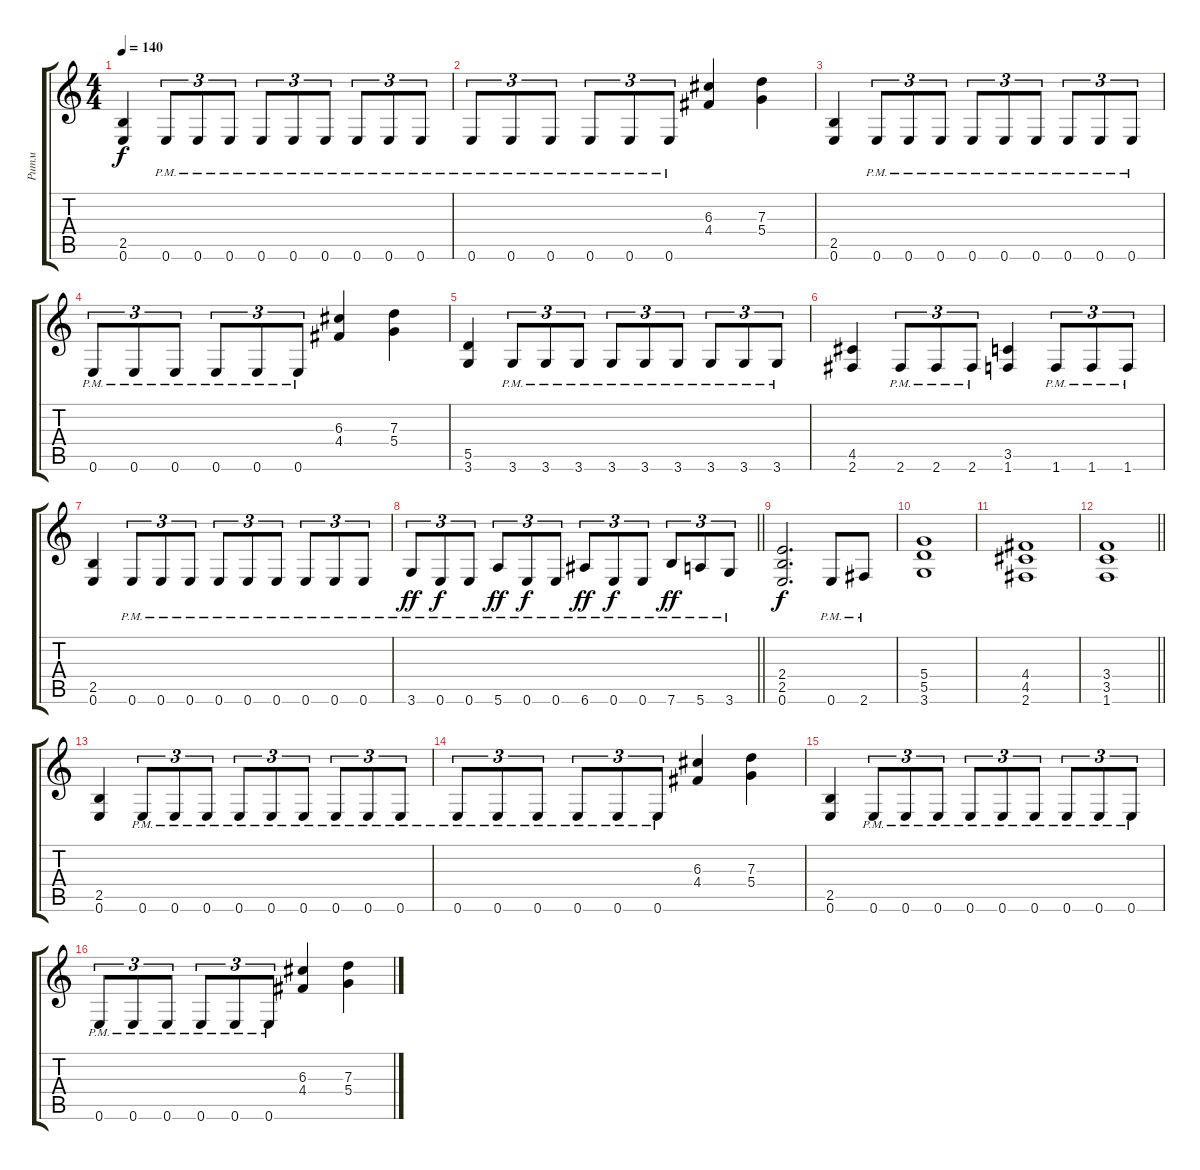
\track ("Ритм" "Ритм") {instrument distortionguitar}
\staff {score tabs}
\tuning (E4 B3 G3 D3 A2 E2) {hide}
\ts (4 4)
\tempo 140
\clef g2
\ks c
(2.5 0.6).4{dy f} 0.6{pm}.8{tu (3 2)} 0.6{pm}.8{tu (3 2)} 0.6{pm}.8{tu (3 2)} 0.6{pm}.8{tu (3 2)} 0.6{pm}.8{tu (3 2)} 0.6{pm}.8{tu (3 2)} 0.6{pm}.8{tu (3 2)} 0.6{pm}.8{tu (3 2)} 0.6{pm}.8{tu (3 2)} |
0.6{pm}.8{tu (3 2)} 0.6{pm}.8{tu (3 2)} 0.6{pm}.8{tu (3 2)} 0.6{pm}.8{tu (3 2)} 0.6{pm}.8{tu (3 2)} 0.6{pm}.8{tu (3 2)} (6.3 4.4).4 (7.3 5.4).4 |
(2.5 0.6).4 0.6{pm}.8{tu (3 2)} 0.6{pm}.8{tu (3 2)} 0.6{pm}.8{tu (3 2)} 0.6{pm}.8{tu (3 2)} 0.6{pm}.8{tu (3 2)} 0.6{pm}.8{tu (3 2)} 0.6{pm}.8{tu (3 2)} 0.6{pm}.8{tu (3 2)} 0.6{pm}.8{tu (3 2)} |
0.6{pm}.8{tu (3 2)} 0.6{pm}.8{tu (3 2)} 0.6{pm}.8{tu (3 2)} 0.6{pm}.8{tu (3 2)} 0.6{pm}.8{tu (3 2)} 0.6{pm}.8{tu (3 2)} (6.3 4.4).4 (7.3 5.4).4 |
(5.5 3.6).4 3.6{pm}.8{tu (3 2)} 3.6{pm}.8{tu (3 2)} 3.6{pm}.8{tu (3 2)} 3.6{pm}.8{tu (3 2)} 3.6{pm}.8{tu (3 2)} 3.6{pm}.8{tu (3 2)} 3.6{pm}.8{tu (3 2)} 3.6{pm}.8{tu (3 2)} 3.6{pm}.8{tu (3 2)} |
(4.5 2.6).4 2.6{pm}.8{tu (3 2)} 2.6{pm}.8{tu (3 2)} 2.6{pm}.8{tu (3 2)} (3.5 1.6).4 1.6{pm}.8{tu (3 2)} 1.6{pm}.8{tu (3 2)} 1.6{pm}.8{tu (3 2)} |
(2.5 0.6).4 0.6{pm}.8{tu (3 2)} 0.6{pm}.8{tu (3 2)} 0.6{pm}.8{tu (3 2)} 0.6{pm}.8{tu (3 2)} 0.6{pm}.8{tu (3 2)} 0.6{pm}.8{tu (3 2)} 0.6{pm}.8{tu (3 2)} 0.6{pm}.8{tu (3 2)} 0.6{pm}.8{tu (3 2)} |
\barLineRight lightlight
3.6{pm}.8{tu (3 2) dy ff} 0.6{pm}.8{tu (3 2) dy f} 0.6{pm}.8{tu (3 2)} 5.6{pm}.8{tu (3 2) dy ff} 0.6{pm}.8{tu (3 2) dy f} 0.6{pm}.8{tu (3 2)} 6.6{pm}.8{tu (3 2) dy ff} 0.6{pm}.8{tu (3 2) dy f} 0.6{pm}.8{tu (3 2)} 7.6{pm}.8{tu (3 2) dy ff} 5.6{pm}.8{tu (3 2)} 3.6{pm}.8{tu (3 2)} |
(2.4 2.5 0.6).2{d dy f instrument distortionguitar} 0.6{pm}.8 2.6{pm}.8 |
(5.4 5.5 3.6).1 |
(4.4 4.5 2.6).1 |
\barLineRight lightlight
(3.4 3.5 1.6).1 |
(2.5 0.6).4{instrument distortionguitar} 0.6{pm}.8{tu (3 2)} 0.6{pm}.8{tu (3 2)} 0.6{pm}.8{tu (3 2)} 0.6{pm}.8{tu (3 2)} 0.6{pm}.8{tu (3 2)} 0.6{pm}.8{tu (3 2)} 0.6{pm}.8{tu (3 2)} 0.6{pm}.8{tu (3 2)} 0.6{pm}.8{tu (3 2)} |
0.6{pm}.8{tu (3 2)} 0.6{pm}.8{tu (3 2)} 0.6{pm}.8{tu (3 2)} 0.6{pm}.8{tu (3 2)} 0.6{pm}.8{tu (3 2)} 0.6{pm}.8{tu (3 2)} (6.3 4.4).4 (7.3 5.4).4 |
(2.5 0.6).4 0.6{pm}.8{tu (3 2)} 0.6{pm}.8{tu (3 2)} 0.6{pm}.8{tu (3 2)} 0.6{pm}.8{tu (3 2)} 0.6{pm}.8{tu (3 2)} 0.6{pm}.8{tu (3 2)} 0.6{pm}.8{tu (3 2)} 0.6{pm}.8{tu (3 2)} 0.6{pm}.8{tu (3 2)} |
0.6{pm}.8{tu (3 2)} 0.6{pm}.8{tu (3 2)} 0.6{pm}.8{tu (3 2)} 0.6{pm}.8{tu (3 2)} 0.6{pm}.8{tu (3 2)} 0.6{pm}.8{tu (3 2)} (6.3 4.4).4 (7.3 5.4).4
